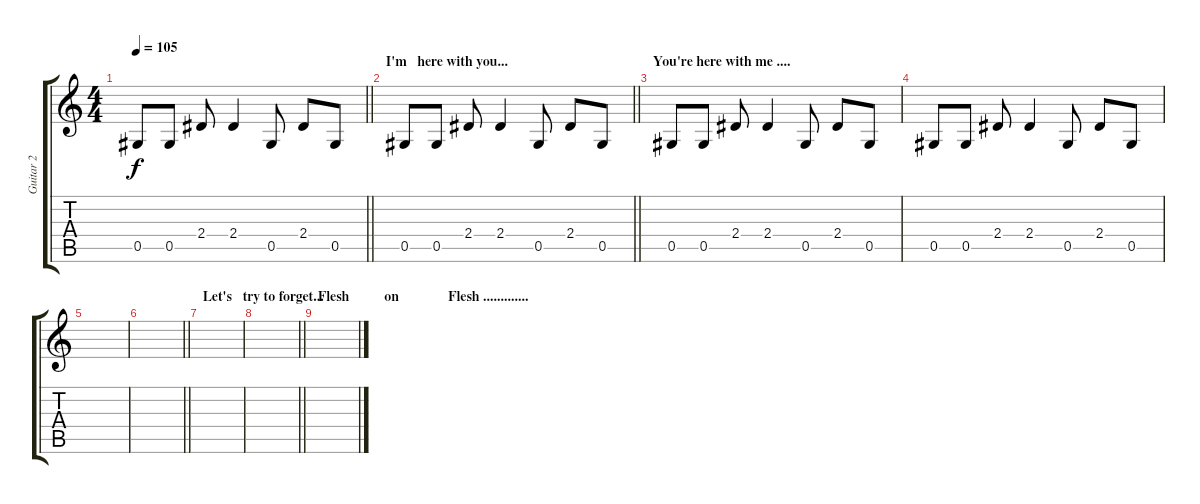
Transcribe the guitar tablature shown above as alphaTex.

\track ("Guitar 2" "Guitar 2") {instrument distortionguitar}
\staff {score tabs}
\tuning (Eb4 Bb3 Gb3 Db3 Ab2 Eb2) {hide}
\ts (4 4)
\tempo 105
\clef g2
\barLineRight lightlight
\ks c
0.5.8{dy f} 0.5.8 2.4.8 2.4.4 0.5.8 2.4.8 0.5.8 |
\section ("" "I'm   here with you...")
\barLineRight lightlight
0.5.8 0.5.8 2.4.8 2.4.4 0.5.8 2.4.8 0.5.8 |
\section ("" "You're here with me ....")
0.5.8 0.5.8 2.4.8 2.4.4 0.5.8 2.4.8 0.5.8 |
0.5.8 0.5.8 2.4.8 2.4.4 0.5.8 2.4.8 0.5.8 |
|
\barLineRight lightlight
|
\section ("" "Let's   try to forget...")
|
\barLineRight lightlight
|
\section ("" "Flesh          on              Flesh .............")
